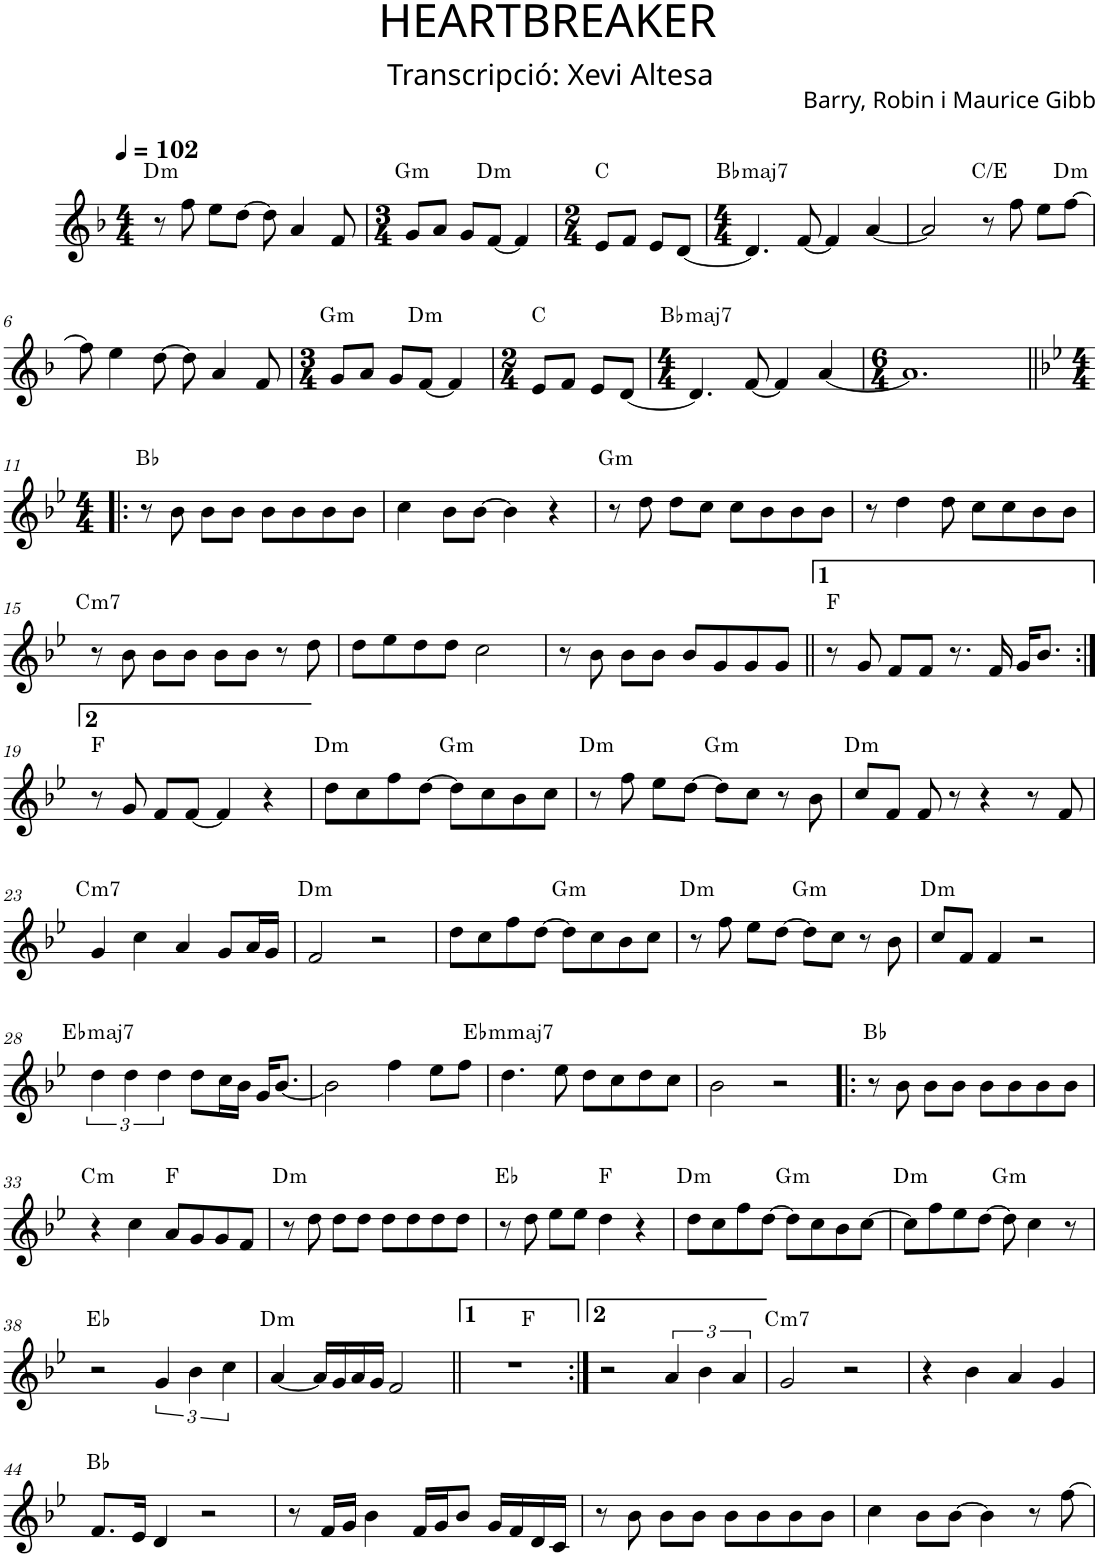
**kern	**harte
*part1	*part1
*staff1	*
*I"P1	*
*clefG2	*
*k[b-]	*
*d:	*
*M4/4	*
*MM102	*
=1	=1
!	!LO:H:kt=m
8r	D:min
8ff\	.
8ee\L	.
[>8dd\J	.
8dd\]	.
4a/	.
8f/	.
=2	=2
*M3/4	*
!	!LO:H:kt=m
8g/L	G:min
8a/J	.
8g/L	.
!	!LO:H:kt=m
[<8f/J	D:min
4f/]	.
=3	=3
*M2/4	*
8e/L	C:maj
8f/J	.
8e/L	.
[<8d/J	.
=4	=4
*M4/4	*
!	!LO:H:kt=maj7
4.d/]	Bb:maj7
[<8f/	.
4f/]	.
[<4a/	.
=5	=5
2a/]	.
8r	C:maj/3
8ff\	.
8ee\L	.
!	!LO:H:kt=m
[>8ff\J	D:min
!!LO:LB:g=z
=6	=6
8ff\]	.
4ee\	.
[>8dd\	.
8dd\]	.
4a/	.
8f/	.
=7	=7
*M3/4	*
!	!LO:H:kt=m
8g/L	G:min
8a/J	.
8g/L	.
!	!LO:H:kt=m
[<8f/J	D:min
4f/]	.
=8	=8
*M2/4	*
8e/L	C:maj
8f/J	.
8e/L	.
[<8d/J	.
=9	=9
*M4/4	*
!	!LO:H:kt=maj7
4.d/]	Bb:maj7
[<8f/	.
4f/]	.
[<4a/	.
=10	=10
*M6/4	*
1.a]	.
!!LO:LB:g=z
=11!|:	=11!|:
*k[b-e-]	*
*B-:	*
*M4/4	*
8r	Bb:maj
8b-\	.
8b-\L	.
8b-\J	.
8b-\L	.
8b-\	.
8b-\	.
8b-\J	.
=12	=12
4cc\	.
8b-\L	.
[>8b-\J	.
4b-\]	.
4r	.
=13	=13
!	!LO:H:kt=m
8r	G:min
8dd\	.
8dd\L	.
8cc\J	.
8cc\L	.
8b-\	.
8b-\	.
8b-\J	.
=14	=14
8r	.
4dd\	.
8dd\	.
8cc\L	.
8cc\	.
8b-\	.
8b-\J	.
!!LO:LB:g=z
=15	=15
!	!LO:H:kt=m7
8r	C:min7
8b-\	.
8b-\L	.
8b-\J	.
8b-\L	.
8b-\J	.
8r	.
8dd\	.
=16	=16
8dd\L	.
8ee-\	.
8dd\	.
8dd\J	.
2cc\	.
=17	=17
8r	.
8b-\	.
8b-\L	.
8b-\J	.
8b-/L	.
8g/	.
8g/	.
8g/J	.
=18||	=18||
8r	F:maj
8g/	.
8f/L	.
8f/J	.
8.r	.
16f/	.
16g/KL	.
8.b-/J	.
!!LO:LB:g=z
=19:|!	=19:|!
8r	F:maj
8g/	.
8f/L	.
[<8f/J	.
4f/]	.
4r	.
=20	=20
!	!LO:H:kt=m
8dd\L	D:min
8cc\	.
8ff\	.
[>8dd\J	.
!	!LO:H:kt=m
8dd\L]	G:min
8cc\	.
8b-\	.
8cc\J	.
=21	=21
!	!LO:H:kt=m
8r	D:min
8ff\	.
8ee-\L	.
[>8dd\J	.
!	!LO:H:kt=m
8dd\L]	G:min
8cc\J	.
8r	.
8b-\	.
=22	=22
!	!LO:H:kt=m
8cc/L	D:min
8f/J	.
8f/	.
8r	.
4r	.
8r	.
8f/	.
!!LO:LB:g=z
=23	=23
!	!LO:H:kt=m7
4g/	C:min7
4cc\	.
4a/	.
8g/L	.
16a/L	.
16g/JJ	.
=24	=24
!	!LO:H:kt=m
2f/	D:min
2r	.
=25	=25
8dd\L	.
8cc\	.
8ff\	.
[>8dd\J	.
!	!LO:H:kt=m
8dd\L]	G:min
8cc\	.
8b-\	.
8cc\J	.
=26	=26
!	!LO:H:kt=m
8r	D:min
8ff\	.
8ee-\L	.
[>8dd\J	.
!	!LO:H:kt=m
8dd\L]	G:min
8cc\J	.
8r	.
8b-\	.
=27	=27
!	!LO:H:kt=m
8cc/L	D:min
8f/J	.
4f/	.
2r	.
!!LO:LB:g=z
=28	=28
!	!LO:H:kt=maj7
6dd\	Eb:maj7
6dd\	.
6dd\	.
8dd\L	.
16cc\L	.
16b-\JJ	.
16g/KL	.
[<8.b-/J	.
=29	=29
2b-\]	.
4ff\	.
8ee-\L	.
8ff\J	.
=30	=30
!	!LO:H:kt=mmaj7
4.dd\	Eb:minmaj7
8ee-\	.
8dd\L	.
8cc\	.
8dd\	.
8cc\J	.
=31	=31
2b-\	.
2r	.
=32!|:	=32!|:
8r	Bb:maj
8b-\	.
8b-\L	.
8b-\J	.
8b-\L	.
8b-\	.
8b-\	.
8b-\J	.
!!LO:LB:g=z
=33	=33
!	!LO:H:kt=m
4r	C:min
4cc\	.
8a/L	F:maj
8g/	.
8g/	.
8f/J	.
=34	=34
!	!LO:H:kt=m
8r	D:min
8dd\	.
8dd\L	.
8dd\J	.
8dd\L	.
8dd\	.
8dd\	.
8dd\J	.
=35	=35
8r	Eb:maj
8dd\	.
8ee-\L	.
8ee-\J	.
4dd\	F:maj
4r	.
=36	=36
!	!LO:H:kt=m
8dd\L	D:min
8cc\	.
8ff\	.
[>8dd\J	.
!	!LO:H:kt=m
8dd\L]	G:min
8cc\	.
8b-\	.
[>8cc\J	.
=37	=37
!	!LO:H:kt=m
8cc\L]	D:min
8ff\	.
8ee-\	.
[>8dd\J	.
!	!LO:H:kt=m
8dd\]	G:min
4cc\	.
8r	.
!!LO:LB:g=z
=38	=38
2r	Eb:maj
6g/	.
6b-\	.
6cc\	.
=39	=39
!	!LO:H:kt=m
[<4a/	D:min
16a/LL]	.
16g/	.
16a/	.
16g/JJ	.
2f/	.
=40||	=40||
*^	*
1r	2ryy	.
.	2ryy	F:maj
*v	*v	*
=41:|!	=41:|!
2r	.
6a/	.
6b-\	.
6a/	.
=42	=42
!	!LO:H:kt=m7
2g/	C:min7
2r	.
=43	=43
4r	.
4b-\	.
4a/	.
4g/	.
!!LO:LB:g=z
=44	=44
8.f/L	Bb:maj
16e-/Jk	.
4d/	.
2r	.
=45	=45
8r	.
16f/LL	.
16g/JJ	.
4b-\	.
16f/LL	.
16g/J	.
8b-/J	.
16g/LL	.
16f/	.
16d/	.
16c/JJ	.
=46	=46
8r	.
8b-\	.
8b-\L	.
8b-\J	.
8b-\L	.
8b-\	.
8b-\	.
8b-\J	.
=47	=47
4cc\	.
8b-\L	.
[>8b-\J	.
4b-\]	.
8r	.
[>8ff\	.
=	=
*-	*-
